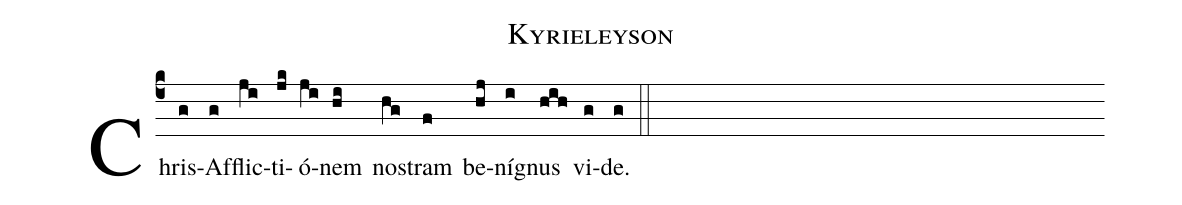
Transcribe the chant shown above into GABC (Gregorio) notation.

name: Kyrieleyson;
%%
(c4) Chris(g)Af(g)flic(ji)ti(jk)ó(ji)nem(hi) nos(hg)tram(f) be(hj)níg(i)nus(hih) vi(g)de.(g) (::)
